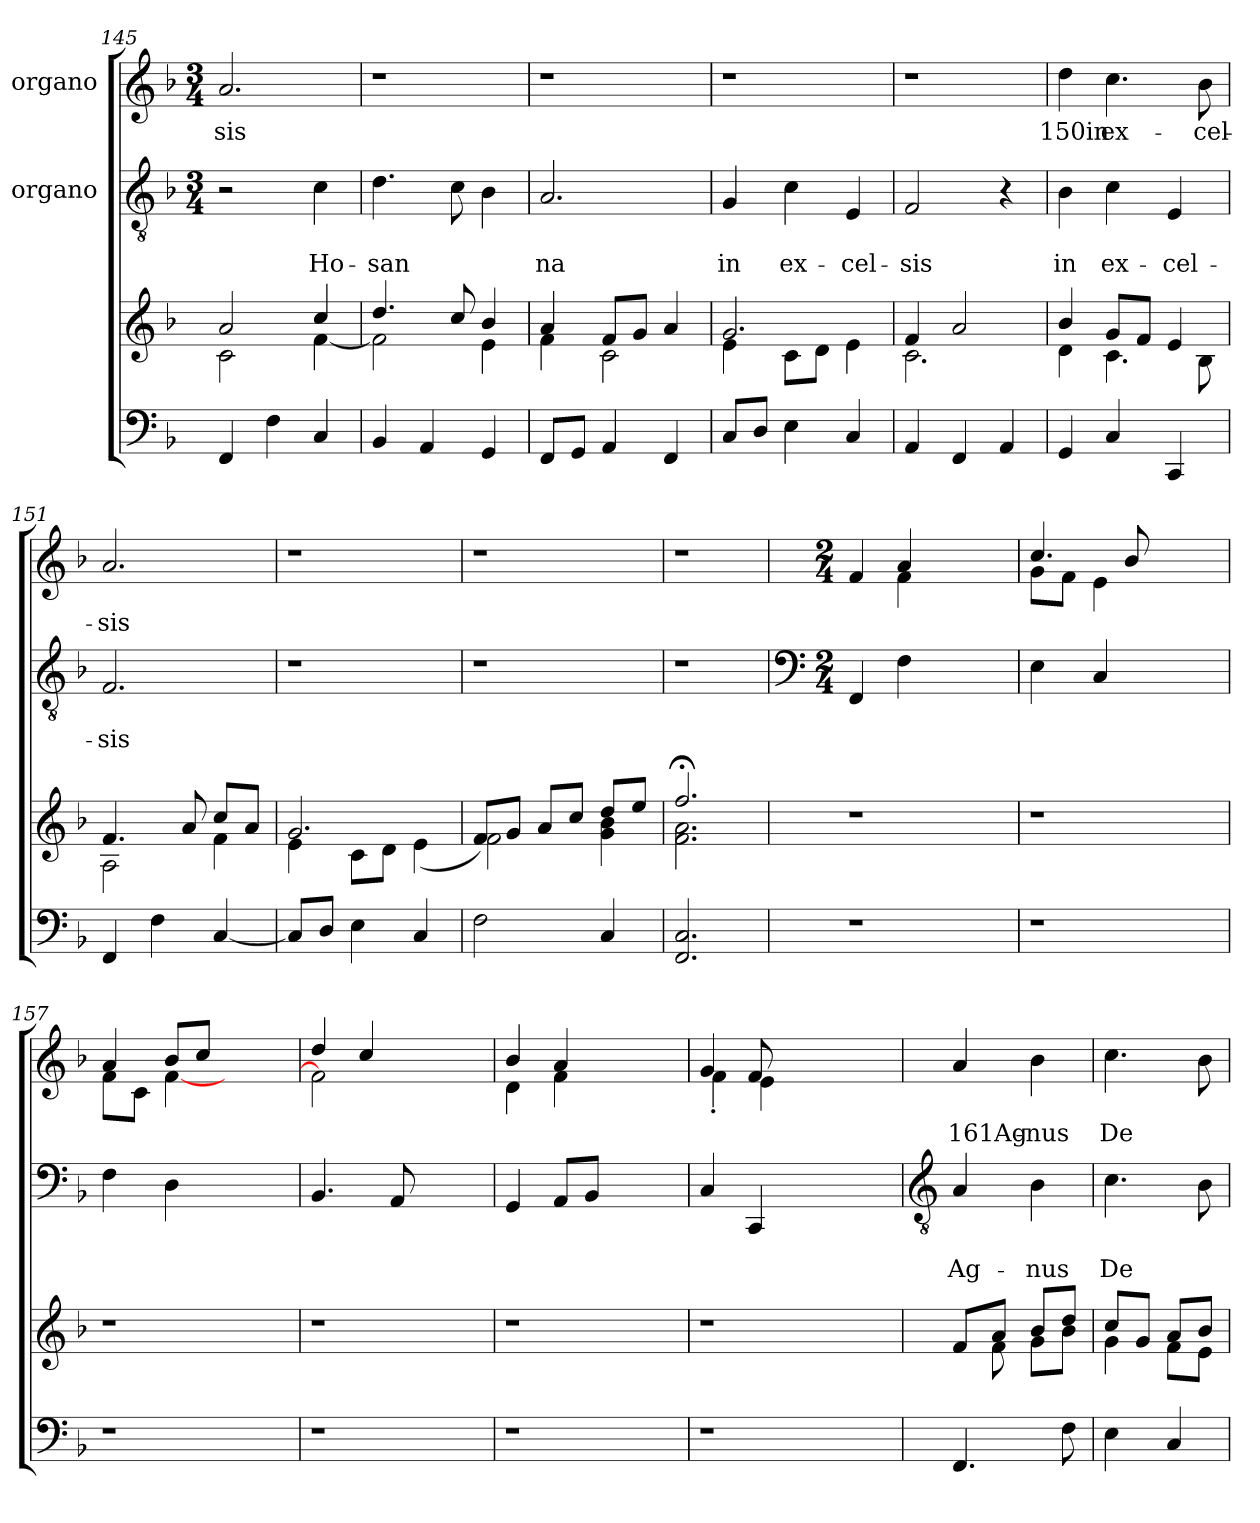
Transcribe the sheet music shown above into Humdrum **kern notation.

**kern	**kern	**kern	**text	**text	**kern	**text
*part4	*part3	*part2	*part2	*part2	*part1	*part1
*staff4	*staff3	*staff2	*staff2	*staff2	*staff1	*staff1
*	*	*I"organo	*	*	*I"organo	*
*clefF4	*clefG2	*clefGv2	*	*	*clefG2	*
*k[b-]	*k[b-]	*k[b-]	*	*	*k[b-]	*
*F:	*F:	*F:	*	*	*F:	*
*	*	*M3/4	*	*	*M3/4	*
=145	=145	=145	=145	=145	=145	=145
*	*^	*	*	*	*	*
!	!	!	!	!	!	!	!LO:LY:b
4FF/	2a/	2c\	2r	.	.	2.a/	-sis
4F\	.	.	.	.	.	.	.
!	!	!	!	!	!LO:LY:b	!	!
4C/	4cc/	[<4f\	4c\	.	Ho-	.	.
=146	=146	=146	=146	=146	=146	=146	=146
!	!	!	!	!	!LO:LY:b	!LO:N:vis=1	!
4BB-/	4.dd/	2f\]	4.d\	.	-san	2.r	.
4AA/	.	.	.	.	.	.	.
.	8cc/	.	8c\	.	.	.	.
4GG/	4b-/	4e\	4B-\	.	.	.	.
=147	=147	=147	=147	=147	=147	=147	=147
!	!	!	!	!	!LO:LY:b	!LO:N:vis=1	!
8FF/L	4a/	4f\	2.A/	.	na	2.r	.
8GG/J	.	.	.	.	.	.	.
4AA/	8f/L	2c\	.	.	.	.	.
.	8g/J	.	.	.	.	.	.
4FF/	4a/	.	.	.	.	.	.
=148	=148	=148	=148	=148	=148	=148	=148
!	!	!	!	!	!LO:LY:b	!LO:N:vis=1	!
8C/L	2.g/	4e\	4G/	.	in	2.r	.
8D/J	.	.	.	.	.	.	.
!	!	!	!	!	!LO:LY:b	!	!
4E\	.	8c\L	4c\	.	ex-	.	.
.	.	8d\J	.	.	.	.	.
!	!	!	!	!	!LO:LY:b	!	!
4C/	.	4e\	4E/	.	-cel-	.	.
=149	=149	=149	=149	=149	=149	=149	=149
!	!	!	!	!	!LO:LY:b	!LO:N:vis=1	!
4AA/	4f/	2.c\	2F/	.	-sis	2.r	.
4FF/	2a/	.	.	.	.	.	.
4AA/	.	.	4r	.	.	.	.
!!LO:LB:g=z
=150	=150	=150	=150	=150	=150	=150	=150
!	!	!	!	!	!LO:LY:b	!	!LO:LY:b:rj
4GG/	4b-/	4d\	4B-\	.	in	4dd\	150in
!	!	!	!	!	!LO:LY:b	!	!LO:LY:b
4C/	8g/L	4.c\	4c\	.	ex-	4.cc\	ex-
.	8f/J	.	.	.	.	.	.
!	!	!	!	!	!LO:LY:b	!	!
4CC/	4e/	.	4E/	.	-cel-	.	.
!	!	!	!	!	!	!	!LO:LY:b
.	.	8B-\	.	.	.	8b-\	-cel-
=151	=151	=151	=151	=151	=151	=151	=151
!	!	!	!	!	!LO:LY:b	!	!LO:LY:b
4FF/	4.f/	2A\	2.F/	.	-sis	2.a/	-sis
4F\	.	.	.	.	.	.	.
.	8a/	.	.	.	.	.	.
[<4C/	8cc/L	4f\	.	.	.	.	.
.	8a/J	.	.	.	.	.	.
=152	=152	=152	=152	=152	=152	=152	=152
!	!	!	!LO:N:vis=1	!	!	!LO:N:vis=1	!
8C/L]	2.g/	4e\	2.r	.	.	2.r	.
8D/J	.	.	.	.	.	.	.
4E\	.	8c\L	.	.	.	.	.
.	.	8d\J	.	.	.	.	.
4C/	.	(<4e\	.	.	.	.	.
=153	=153	=153	=153	=153	=153	=153	=153
!	!	!	!LO:N:vis=1	!	!	!LO:N:vis=1	!
2F\	8f/L)	2f\	2.r	.	.	2.r	.
.	8g/J	.	.	.	.	.	.
.	8a/L	.	.	.	.	.	.
.	8cc/J	.	.	.	.	.	.
4C/	8dd/L	4g\ 4b-\	.	.	.	.	.
.	8ee/J	.	.	.	.	.	.
=154	=154	=154	=154	=154	=154	=154	=154
!	!	!	!LO:N:vis=1	!	!	!LO:N:vis=1	!
2.FF/ 2.C/	2.ff;</	2.f\ 2.a\	2.r	.	.	2.r	.
*	*v	*v	*	*	*	*	*
!!LO:PB:g=z
=155	=155	=155	=155	=155	=155	=155
*	*	*clefF4	*	*	*	*
*	*	*M2/4	*	*	*M2/4	*
*	*	*	*	*	*^	*
1r	1r	4FF/	.	.	4f/	4ryy	.
.	.	4F\	.	.	4a/	4f\	.
.	.	2ryy	.	.	2ryy	2ryy	.
=156	=156	=156	=156	=156	=156	=156	=156
1r	1r	4E\	.	.	4.cc/	8g\L	.
.	.	.	.	.	.	8f\J	.
.	.	4C/	.	.	.	4e\	.
.	.	.	.	.	8b-/	.	.
.	.	2ryy	.	.	2ryy	2ryy	.
=157	=157	=157	=157	=157	=157	=157	=157
1r	1r	4F\	.	.	4a/	8f\L	.
.	.	.	.	.	.	8c\J	.
.	.	4D\	.	.	8b-/L	[<4f\	.
.	.	.	.	.	8cc/J	.	.
.	.	2ryy	.	.	2ryy	2ryy	.
=158	=158	=158	=158	=158	=158	=158	=158
1r	1r	4.BB-/	.	.	4dd/	2f\]	.
.	.	.	.	.	4cc/	.	.
.	.	8AA/	.	.	.	.	.
.	.	2ryy	.	.	2ryy	2ryy	.
=159	=159	=159	=159	=159	=159	=159	=159
1r	1r	4GG/	.	.	4b-/	4d\	.
.	.	8AA/L	.	.	4a/	4f\	.
.	.	8BB-/J	.	.	.	.	.
.	.	2ryy	.	.	2ryy	2ryy	.
=160	=160	=160	=160	=160	=160	=160	=160
1r	1r	4C/	.	.	4g/	4f'<\	.
.	.	4CC/	.	.	8f/	4e\	.
.	.	.	.	.	2ryy	.	.
.	.	2ryy	.	.	.	2ryy	.
.	.	.	.	.	8ryy	.	.
*	*	*	*	*	*v	*v	*
!!LO:LB:g=z
=161	=161	=161	=161	=161	=161	=161
*	*	*clefGv2	*	*	*	*
*	*^	*	*	*	*	*
!	!	!	!	!	!LO:LY:b	!	!LO:LY:b:rj
4.FF/	8f/L	8ryy	4A/	.	Ag-	4a/	161Ag-
.	8a/J	8f\	.	.	.	.	.
!	!	!	!	!	!LO:LY:b	!	!LO:LY:b
.	8b-/L	8g\L	4B-\	.	-nus	4b-\	-nus
8F\	8dd/J	8b-\J	.	.	.	.	.
=162	=162	=162	=162	=162	=162	=162	=162
!	!	!	!	!	!LO:LY:b	!	!LO:LY:b
4E\	8cc/L	4g\	4.c\	.	De	4.cc\	De
.	8g/J	.	.	.	.	.	.
4C/	8a/L	8f\L	.	.	.	.	.
.	8b-/J	8e\J	8B-\	.	.	8b-\	.
*	*v	*v	*	*	*	*	*
=	=	=	=	=	=	=
*-	*-	*-	*-	*-	*-	*-
